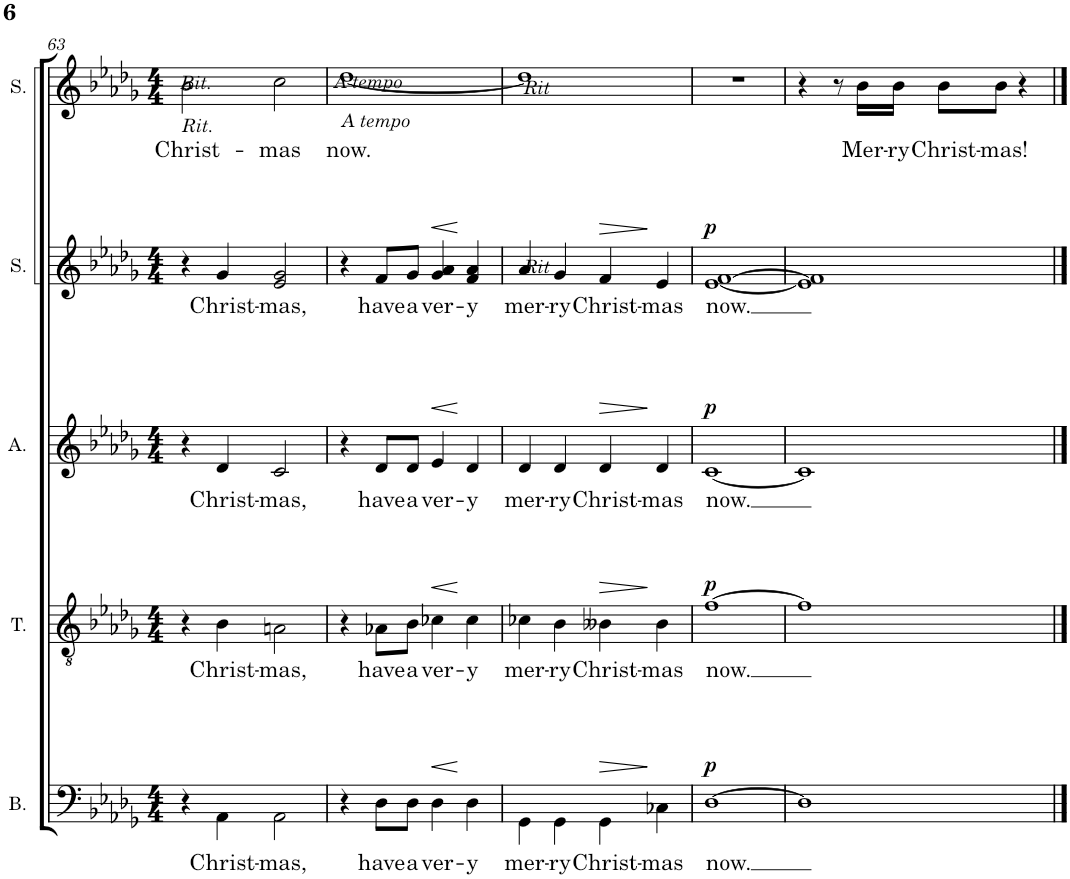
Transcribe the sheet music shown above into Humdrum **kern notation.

**kern	**text	**dynam	**kern	**text	**dynam	**kern	**text	**dynam	**kern	**text	**dynam	**kern	**text
*part5	*part5	*part5	*part4	*part4	*part4	*part3	*part3	*part3	*part2	*part2	*part2	*part1	*part1
*staff5	*staff5	*staff5	*staff4	*staff4	*staff4	*staff3	*staff3	*staff3	*staff2	*staff2	*staff2	*staff1	*staff1
*I"Bass	*	*	*I"Tenor	*	*	*I"Alto	*	*	*I"Soprano	*	*	*I"Solista	*
*I'B.	*	*	*I'T.	*	*	*I'A.	*	*	*I'S.	*	*	*I'S.	*
!!LO:PB:g=z
*clefF4	*	*	*clefGv2	*	*	*clefG2	*	*	*clefG2	*	*	*clefG2	*
*k[b-e-a-d-g-]	*	*	*k[b-e-a-d-g-]	*	*	*k[b-e-a-d-g-]	*	*	*k[b-e-a-d-g-]	*	*	*k[b-e-a-d-g-]	*
*M4/4	*	*	*M4/4	*	*	*M4/4	*	*	*M4/4	*	*	*M4/4	*
=63	=63	=63	=63	=63	=63	=63	=63	=63	=63	=63	=63	=63	=63
!	!	!	!	!	!	!	!	!	!	!	!	!LO:TX:b:i:t=Rit.	!
!	!	!	!	!	!	!	!	!	!	!	!	!LO:TX:b:i:t=Rit.	!
!	!	!	!	!	!	!	!	!	!	!	!	!	!LO:LY:b
4r	.	.	4r	.	.	4r	.	.	4r	.	.	2b-\	Christ-
!	!LO:LY:b	!	!	!LO:LY:b	!	!	!LO:LY:b	!	!	!LO:LY:b	!	!	!
4AA-\	Christ-	.	4B-\	Christ-	.	4d-/	Christ-	.	4g-/	Christ-	.	.	.
!	!LO:LY:b	!	!	!LO:LY:b	!	!	!LO:LY:b	!	!	!LO:LY:b	!	!	!LO:LY:b
2AA-\	-mas,	.	2An\	-mas,	.	2c/	-mas,	.	2e-/ 2g-/	-mas,	.	2cc\	-mas
=64	=64	=64	=64	=64	=64	=64	=64	=64	=64	=64	=64	=64	=64
!	!	!	!	!	!	!	!	!	!	!	!	!LO:TX:b:i:t=A tempo	!
!	!	!	!	!	!	!	!	!	!	!	!	!LO:TX:b:i:t=A tempo	!
!	!	!	!	!	!	!	!	!	!	!	!	!	!LO:LY:b
4r	.	.	4r	.	.	4r	.	.	4r	.	.	[1dd-	now.
!	!LO:LY:b	!	!	!LO:LY:b	!	!	!LO:LY:b	!	!	!LO:LY:b	!	!	!
8D-\L	have	.	8A-X\L	have	.	8d-/L	have	.	8f/L	have	.	.	.
!	!LO:LY:b	!	!	!LO:LY:b	!	!	!LO:LY:b	!	!	!LO:LY:b	!	!	!
8D-\J	a	.	8B-\J	a	.	8d-/J	a	.	8g-/J	a	.	.	.
!	!LO:LY:b	!LO:HP:b	!	!LO:LY:b	!LO:HP:b	!	!LO:LY:b	!LO:HP:b	!	!LO:LY:b	!LO:HP:b	!	!
4D-\	ver-	<	4c-X\	ver-	<	4e-/	ver-	<	4g-/ 4a-/	ver-	<	.	.
!	!LO:LY:b	!	!	!LO:LY:b	!	!	!LO:LY:b	!	!	!LO:LY:b	!	!	!
4D-\	-y	.	4c-\	-y	.	4d-/	-y	.	4f/ 4a-/	-y	.	.	.
=65	=65	=65	=65	=65	=65	=65	=65	=65	=65	=65	=65	=65	=65
!	!	!	!	!	!	!	!	!	!	!	!	!LO:TX:b:i:t=Rit	!
!	!	!	!	!	!	!	!	!	!LO:TX:b:i:t=Rit	!	!	!	!
!	!LO:LY:b	!	!	!LO:LY:b	!	!	!LO:LY:b	!	!	!LO:LY:b	!	!	!
4GG-\	mer-	.	4c-X\	mer-	.	4d-/	mer-	.	4a-/	mer-	.	1dd-]	.
!	!LO:LY:b	!	!	!LO:LY:b	!	!	!LO:LY:b	!	!	!LO:LY:b	!	!	!
4GG-\	-ry	.	4B-\	-ry	.	4d-/	-ry	.	4g-/	-ry	.	.	.
!	!LO:LY:b	!	!	!LO:LY:b	!	!	!LO:LY:b	!	!	!LO:LY:b	!	!	!
4GG-\	Christ-	.	4B--X\	Christ-	.	4d-/	Christ-	.	4f/	Christ-	.	.	.
!	!LO:LY:b	!	!	!LO:LY:b	!	!	!LO:LY:b	!	!	!LO:LY:b	!	!	!
4C-X\	-mas	[	4B--\	-mas	[	4d-/	-mas	[	4e-/	-mas	[	.	.
=66	=66	=66	=66	=66	=66	=66	=66	=66	=66	=66	=66	=66	=66
!	!LO:LY:b	!LO:DY:a	!	!LO:LY:b	!LO:DY:a	!	!LO:LY:b	!LO:DY:a	!	!LO:LY:b	!LO:DY:a	!	!
[1D-	now.	p	[1f	now.	p	[1c	now.	p	[1e- [1f	now.	p	1r	.
=67	=67	=67	=67	=67	=67	=67	=67	=67	=67	=67	=67	=67	=67
1D-]	.	.	1f]	.	.	1c]	.	.	1e-] 1f]	.	.	4r	.
.	.	.	.	.	.	.	.	.	.	.	.	8r	.
!	!	!	!	!	!	!	!	!	!	!	!	!	!LO:LY:b
.	.	.	.	.	.	.	.	.	.	.	.	16b-\LL	Mer-
!	!	!	!	!	!	!	!	!	!	!	!	!	!LO:LY:b
.	.	.	.	.	.	.	.	.	.	.	.	16b-\JJ	-ry
!	!	!	!	!	!	!	!	!	!	!	!	!	!LO:LY:b
.	.	.	.	.	.	.	.	.	.	.	.	8b-\L	Christ-
!	!	!	!	!	!	!	!	!	!	!	!	!	!LO:LY:b
.	.	.	.	.	.	.	.	.	.	.	.	8b-\J	-mas!
.	.	.	.	.	.	.	.	.	.	.	.	4r	.
==	==	==	==	==	==	==	==	==	==	==	==	==	==
*-	*-	*-	*-	*-	*-	*-	*-	*-	*-	*-	*-	*-	*-
